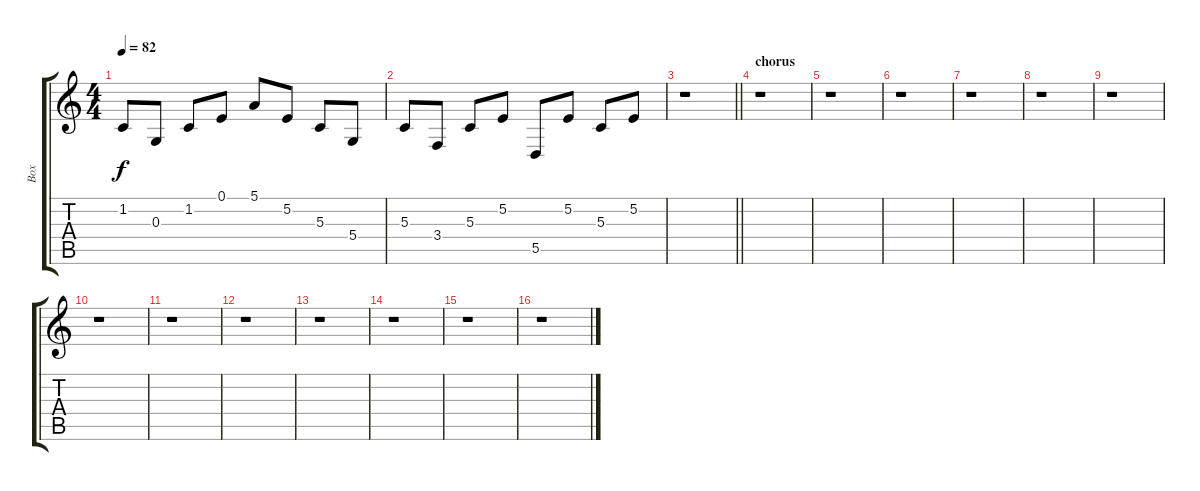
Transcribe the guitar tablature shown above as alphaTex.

\track ("Box" "Box") {instrument musicbox}
\staff {score tabs}
\tuning (E4 B3 G3 D3 A2 E2) {hide}
\ts (4 4)
\tempo 82
\clef g2
\ks c
1.2.8{dy f} 0.3.8 1.2.8 0.1.8 5.1.8 5.2.8 5.3.8 5.4.8 |
5.3.8 3.4.8 5.3.8 5.2.8 5.5.8 5.2.8 5.3.8 5.2.8 |
\barLineRight lightlight
r.1 |
\section ("" "chorus")
r.1 |
r.1 |
r.1 |
r.1 |
r.1 |
r.1 |
r.1 |
r.1 |
r.1 |
r.1 |
r.1 |
r.1 |
r.1
